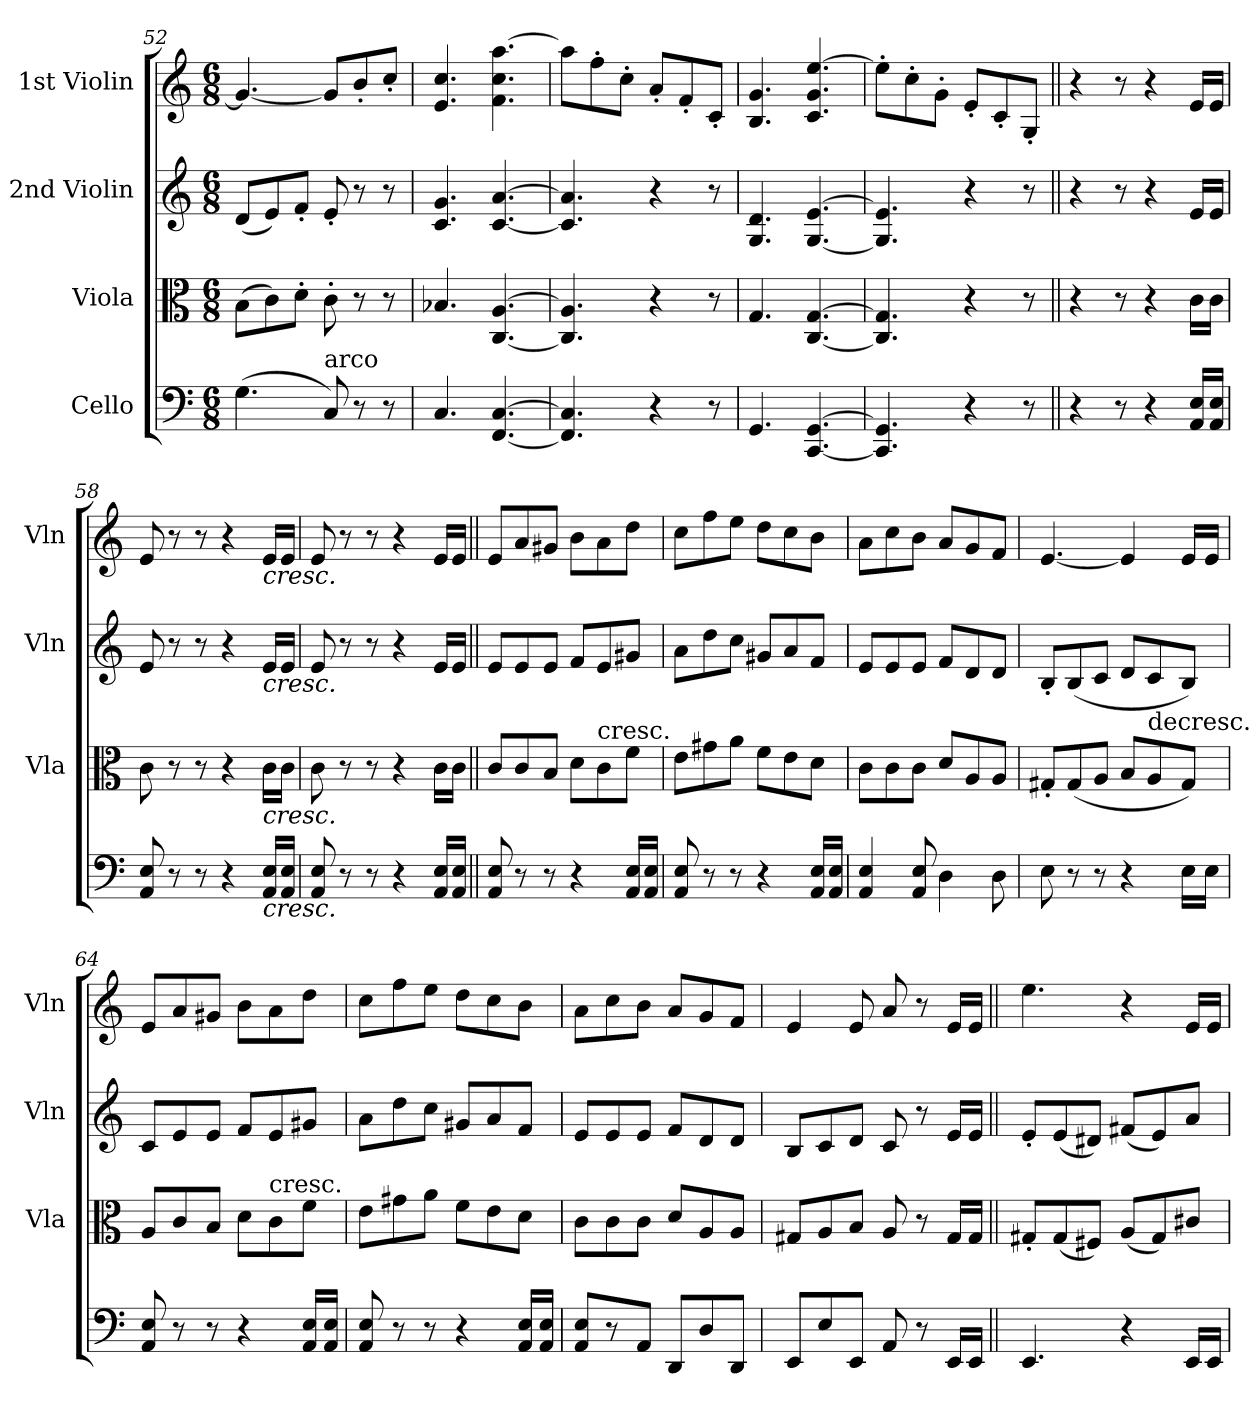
**kern	**kern	**kern	**kern
*part4	*part3	*part2	*part1
*staff4	*staff3	*staff2	*staff1
*I"Cello	*I"Viola	*I"2nd Violin	*I"1st Violin
*	*I'Vla	*I'Vln	*I'Vln
*clefF4	*clefC3	*clefG2	*clefG2
*k[]	*k[]	*k[]	*k[]
*C:	*C:	*C:	*C:
*M6/8	*M6/8	*M6/8	*M6/8
=52	=52	=52	=52
(4.G	(8BL	(8dL	4.g_
.	8c)	8e)	.
.	8d'J	8f'J	.
!LO:TX:a:t=arco	!	!	!
8C)	8c'	8e'	8gL]
8r	8r	8r	8b'
8r	8r	8r	8cc'J
=53	=53	=53	=53
4.C	4.B-X	4.c 4.g	4.e 4.cc
[4.FF [4.C	[4.C [4.A	[4.c [4.a	4.f 4.cc [4.aa
=54	=54	=54	=54
4.FF] 4.C]	4.C] 4.A]	4.c] 4.a]	8aaL]
.	.	.	8ff'
.	.	.	8cc'J
4r	4r	4r	8a'L
.	.	.	8f'
8r	8r	8r	8c'J
=55	=55	=55	=55
4.GG	4.G	4.G 4.d	4.B 4.g
[4.CC [4.GG	[4.C [4.G	[4.G [4.e	4.c 4.g [4.ee
=56	=56	=56	=56
4.CC] 4.GG]	4.C] 4.G]	4.G] 4.e]	8ee'L]
.	.	.	8cc'
.	.	.	8g'J
4r	4r	4r	8e'L
.	.	.	8c'
8r	8r	8r	8G'J
=57||	=57||	=57||	=57||
4r	4r	4r	4r
8r	8r	8r	8r
4r	4r	4r	4r
16AA 16ELL	16cLL	16eLL	16eLL
16AA 16EJJ	16cJJ	16eJJ	16eJJ
=58	=58	=58	=58
8AA 8E	8c	8e	8e
8r	8r	8r	8r
8r	8r	8r	8r
4r	4r	4r	4r
!	!	!	!LO:TX:b:i:t=cresc.
!	!	!LO:TX:b:i:t=cresc.	!
!	!LO:TX:b:i:t=cresc.	!	!
!LO:TX:b:i:t=cresc.	!	!	!
16AA 16ELL	16cLL	16eLL	16eLL
16AA 16EJJ	16cJJ	16eJJ	16eJJ
=59	=59	=59	=59
8AA 8E	8c	8e	8e
8r	8r	8r	8r
8r	8r	8r	8r
4r	4r	4r	4r
16AA 16ELL	16cLL	16eLL	16eLL
16AA 16EJJ	16cJJ	16eJJ	16eJJ
=60||	=60||	=60||	=60||
8AA 8E	8cL	8eL	8eL
8r	8c	8e	8a
8r	8BJ	8eJ	8g#XJ
4r	8dL	8fL	8bL
!	!LO:TX:t=cresc.	!	!
.	8c	8e	8a
16AA 16ELL	8fJ	8g#XJ	8ddJ
16AA 16EJJ	.	.	.
=61	=61	=61	=61
8AA 8E	8eL	8aL	8ccL
8r	8g#X	8dd	8ff
8r	8aJ	8ccJ	8eeJ
4r	8fL	8g#XL	8ddL
.	8e	8a	8cc
16AA 16ELL	8dJ	8fJ	8bJ
16AA 16EJJ	.	.	.
=62	=62	=62	=62
4AA 4E	8cL	8eL	8aL
.	8c	8e	8cc
8AA 8E	8cJ	8eJ	8bJ
4D	8dL	8fL	8aL
.	8A	8d	8g
8D	8AJ	8dJ	8fJ
=63	=63	=63	=63
8E	8G#X'L	8B'L	[4.e
8r	(8G#	(8B	.
8r	8AJ	8cJ	.
4r	8BL	8dL	4e]
!	!LO:TX:t=decresc.	!	!
.	8A	8c	.
16ELL	8G#J)	8BJ)	16eLL
16EJJ	.	.	16eJJ
=64	=64	=64	=64
8AA 8E	8AL	8cL	8eL
8r	8c	8e	8a
8r	8BJ	8eJ	8g#XJ
4r	8dL	8fL	8bL
!	!LO:TX:t=cresc.	!	!
.	8c	8e	8a
16AA 16ELL	8fJ	8g#XJ	8ddJ
16AA 16EJJ	.	.	.
=65	=65	=65	=65
8AA 8E	8eL	8aL	8ccL
8r	8g#X	8dd	8ff
8r	8aJ	8ccJ	8eeJ
4r	8fL	8g#XL	8ddL
.	8e	8a	8cc
16AA 16ELL	8dJ	8fJ	8bJ
16AA 16EJJ	.	.	.
=66	=66	=66	=66
8AA 8EL	8cL	8eL	8aL
8r	8c	8e	8cc
8AAJ	8cJ	8eJ	8bJ
8DDL	8dL	8fL	8aL
8D	8A	8d	8g
8DDJ	8AJ	8dJ	8fJ
=67	=67	=67	=67
8EEL	8G#XL	8BL	4e
8E	8A	8c	.
8EEJ	8BJ	8dJ	8e
8AA	8A	8c	8a
8r	8r	8r	8r
16EELL	16G#LL	16eLL	16eLL
16EEJJ	16G#JJ	16eJJ	16eJJ
=68||	=68||	=68||	=68||
4.EE	8G#X'L	8e'L	4.ee
.	(8G#	(8e	.
.	8F#XJ)	8d#XJ)	.
4r	(8AL	(8f#XL	4r
.	8G#)	8e)	.
16EELL	8c#XJ	8aJ	16eLL
16EEJJ	.	.	16eJJ
=	=	=	=
*-	*-	*-	*-
